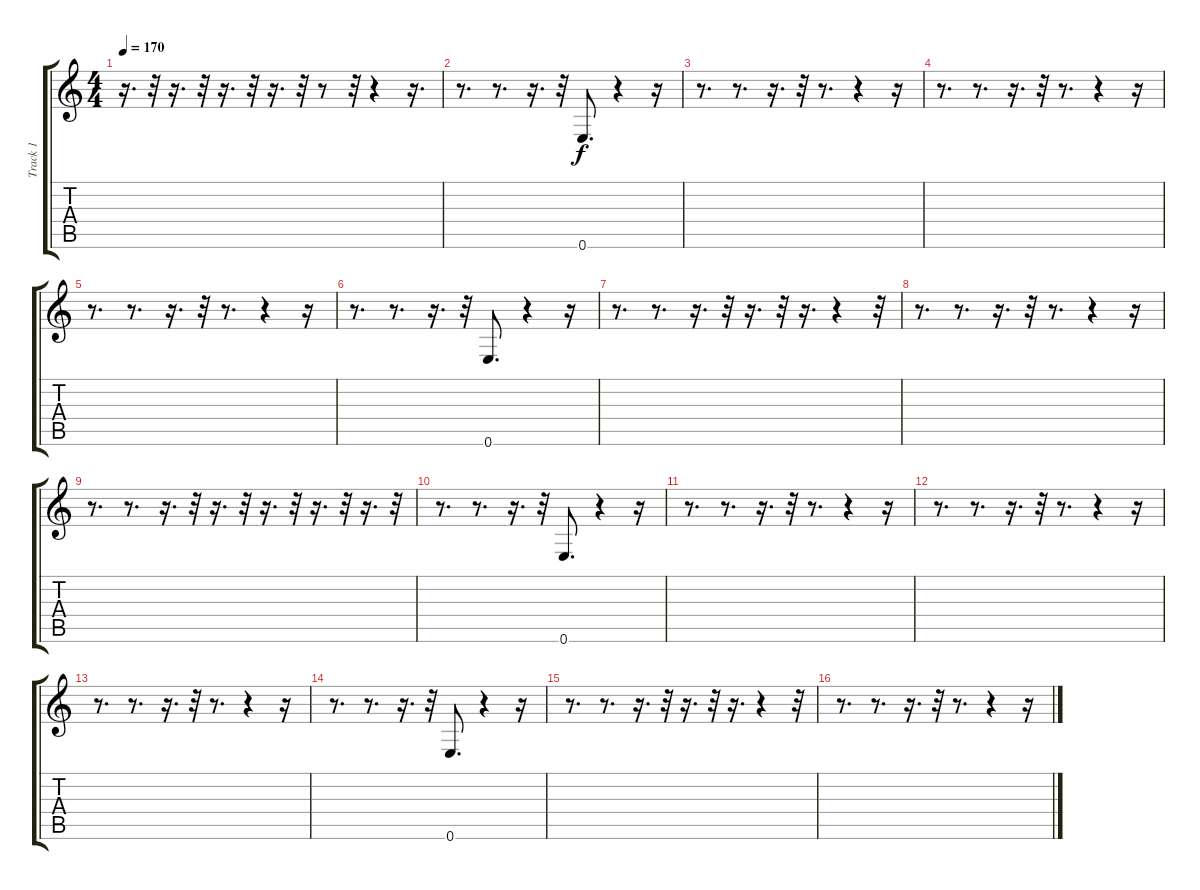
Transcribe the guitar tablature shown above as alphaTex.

\track ("Track 1" "Track 1") {instrument slapbass1}
\staff {score tabs}
\tuning (E4 B3 G3 D3 A2 E2) {hide}
\ts (4 4)
\tempo 170
\clef g2
\ks c
r.16{d dy f} r.32 r.16{d} r.32 r.16{d} r.32 r.16{d} r.32 r.8 r.32 r.4 r.16{d} |
r.8{d} r.8{d} r.16{d} r.32 0.6.8{d} r.4 r.16 |
r.8{d} r.8{d} r.16{d} r.32 r.8{d} r.4 r.16 |
r.8{d} r.8{d} r.16{d} r.32 r.8{d} r.4 r.16 |
r.8{d} r.8{d} r.16{d} r.32 r.8{d} r.4 r.16 |
r.8{d} r.8{d} r.16{d} r.32 0.6.8{d} r.4 r.16 |
r.8{d} r.8{d} r.16{d} r.32 r.16{d} r.32 r.16{d} r.4 r.32 |
r.8{d} r.8{d} r.16{d} r.32 r.8{d} r.4 r.16 |
r.8{d} r.8{d} r.16{d} r.32 r.16{d} r.32 r.16{d} r.32 r.16{d} r.32 r.16{d} r.32 |
r.8{d} r.8{d} r.16{d} r.32 0.6.8{d} r.4 r.16 |
r.8{d} r.8{d} r.16{d} r.32 r.8{d} r.4 r.16 |
r.8{d} r.8{d} r.16{d} r.32 r.8{d} r.4 r.16 |
r.8{d} r.8{d} r.16{d} r.32 r.8{d} r.4 r.16 |
r.8{d} r.8{d} r.16{d} r.32 0.6.8{d} r.4 r.16 |
r.8{d} r.8{d} r.16{d} r.32 r.16{d} r.32 r.16{d} r.4 r.32 |
r.8{d} r.8{d} r.16{d} r.32 r.8{d} r.4 r.16
